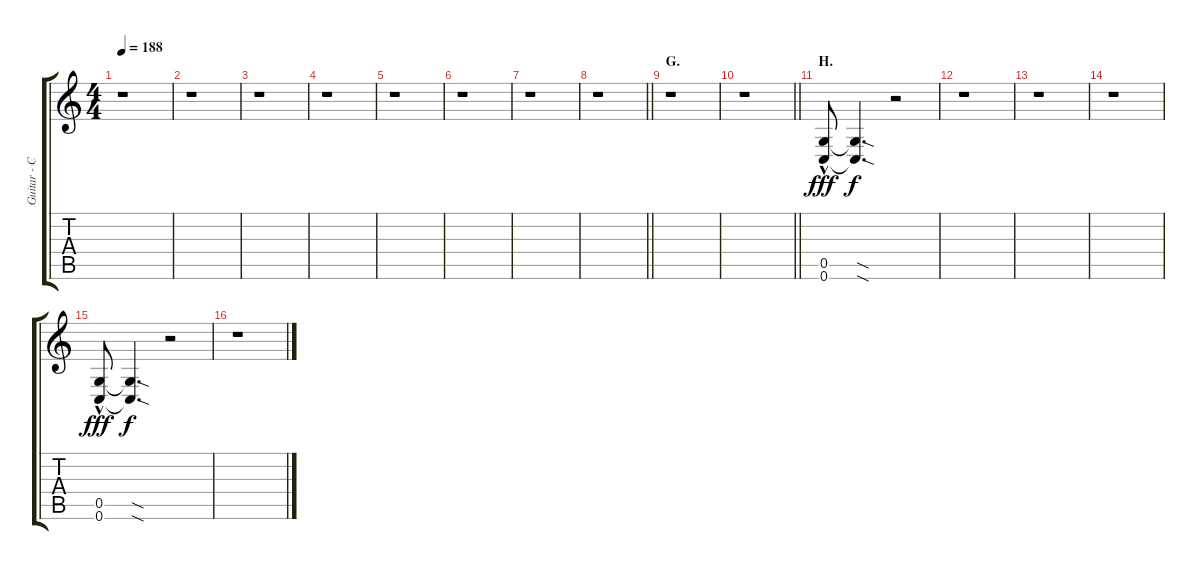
\track ("Guitar - Center" "Guitar - C") {instrument distortionguitar}
\staff {score tabs}
\tuning (D4 A3 F3 C3 G2 C2) {hide}
\ts (4 4)
\tempo 188
\clef g2
\ks c
r.1{dy ff} |
r.1 |
r.1 |
r.1 |
r.1 |
r.1 |
r.1 |
\barLineRight lightlight
r.1 |
\section ("" "G.")
r.1 |
\barLineRight lightlight
r.1 |
\section ("" "H.")
(0.5{hac} 0.6{hac}).8{dy fff volume 16 instrument whistle} (0.5{sod t} 0.6{sod t}).4{d dy f} r.2 |
r.1 |
r.1 |
r.1 |
(0.5{hac} 0.6{hac}).8{dy fff volume 16 instrument whistle} (0.5{sod t} 0.6{sod t}).4{d dy f} r.2 |
r.1
